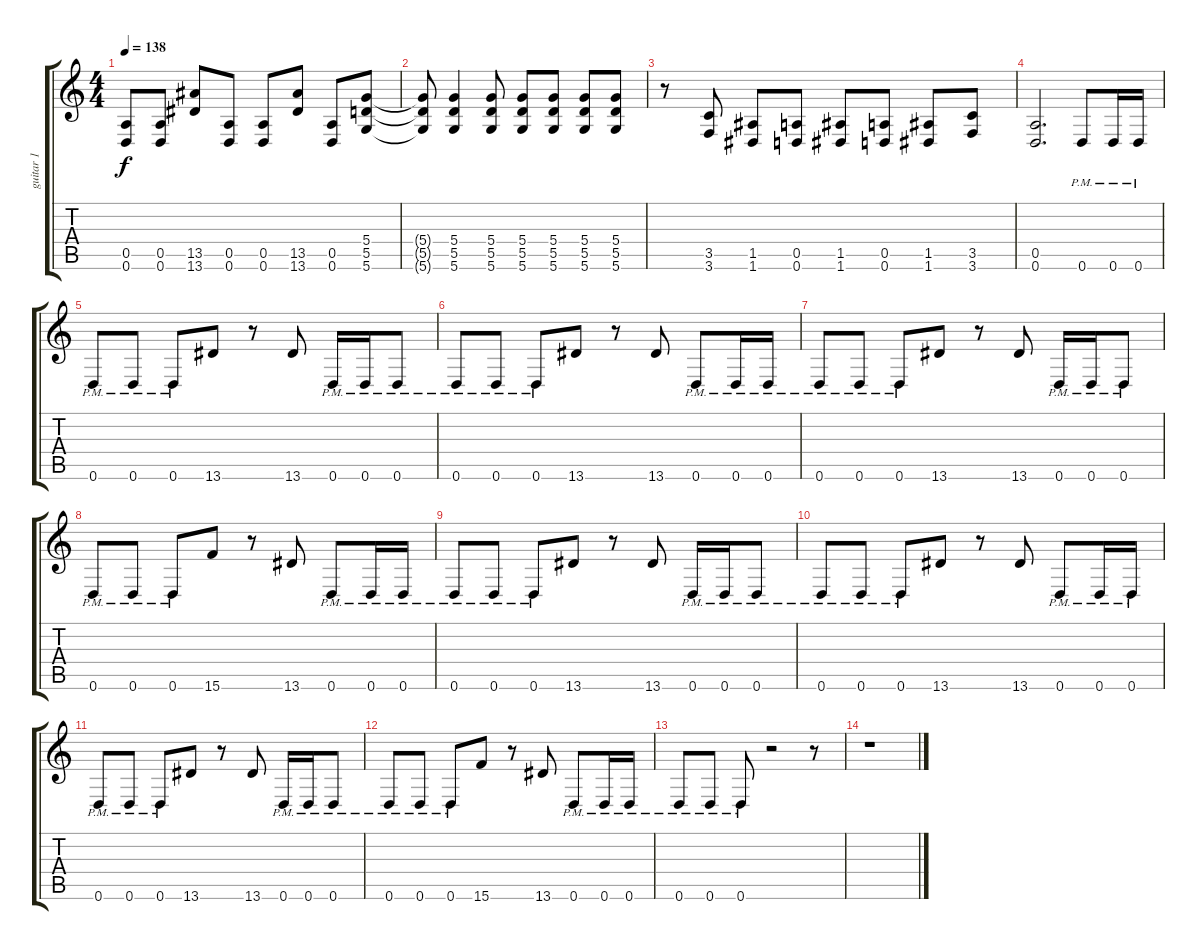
\track ("guitar 1" "guitar 1") {instrument acousticguitarsteel}
\staff {score tabs}
\tuning (E4 B3 G3 D3 A2 D2) {hide}
\ts (4 4)
\tempo 138
\clef g2
\ks c
(0.5 0.6).8{dy f} (0.5 0.6).8 (13.5 13.6).8 (0.5 0.6).8 (0.5 0.6).8 (13.5 13.6).8 (0.5 0.6).8 (5.4 5.5 5.6).8 |
(5.4{t} 5.5{t} 5.6{t}).8 (5.4 5.5 5.6).4 (5.4 5.5 5.6).8 (5.4 5.5 5.6).8 (5.4 5.5 5.6).8 (5.4 5.5 5.6).8 (5.4 5.5 5.6).8 |
r.8 (3.5 3.6).8 (1.5 1.6).8 (0.5 0.6).8 (1.5 1.6).8 (0.5 0.6).8 (1.5 1.6).8 (3.5 3.6).8 |
(0.5 0.6).2{d} 0.6{pm}.8 0.6{pm}.16 0.6{pm}.16 |
0.6{pm}.8 0.6{pm}.8 0.6{pm}.8 13.6.8 r.8 13.6.8 0.6{pm}.16 0.6{pm}.16 0.6{pm}.8 |
0.6{pm}.8 0.6{pm}.8 0.6{pm}.8 13.6.8 r.8 13.6.8 0.6{pm}.8 0.6{pm}.16 0.6{pm}.16 |
0.6{pm}.8 0.6{pm}.8 0.6{pm}.8 13.6.8 r.8 13.6.8 0.6{pm}.16 0.6{pm}.16 0.6{pm}.8 |
0.6{pm}.8 0.6{pm}.8 0.6{pm}.8 15.6.8 r.8 13.6.8 0.6{pm}.8 0.6{pm}.16 0.6{pm}.16 |
0.6{pm}.8 0.6{pm}.8 0.6{pm}.8 13.6.8 r.8 13.6.8 0.6{pm}.16 0.6{pm}.16 0.6{pm}.8 |
0.6{pm}.8 0.6{pm}.8 0.6{pm}.8 13.6.8 r.8 13.6.8 0.6{pm}.8 0.6{pm}.16 0.6{pm}.16 |
0.6{pm}.8 0.6{pm}.8 0.6{pm}.8 13.6.8 r.8 13.6.8 0.6{pm}.16 0.6{pm}.16 0.6{pm}.8 |
0.6{pm}.8 0.6{pm}.8 0.6{pm}.8 15.6.8 r.8 13.6.8 0.6{pm}.8 0.6{pm}.16 0.6{pm}.16 |
0.6{pm}.8 0.6{pm}.8 0.6{pm}.8 r.2 r.8 |
r.1
